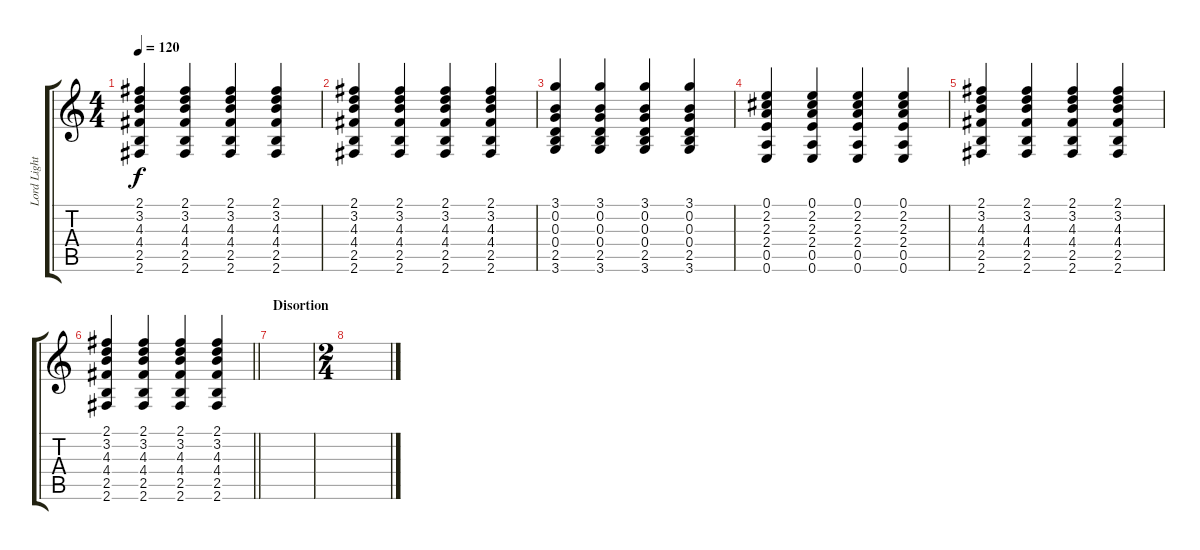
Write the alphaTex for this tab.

\track ("Lord Lightbringer" "Lord Light") {instrument acousticguitarsteel}
\staff {score tabs}
\tuning (E4 B3 G3 D3 A2 E2) {hide}
\ts (4 4)
\tempo 120
\clef g2
\ks c
(2.1 3.2 4.3 4.4 2.5 2.6).4{dy f} (2.1 3.2 4.3 4.4 2.5 2.6).4 (2.1 3.2 4.3 4.4 2.5 2.6).4 (2.1 3.2 4.3 4.4 2.5 2.6).4 |
(2.1 3.2 4.3 4.4 2.5 2.6).4 (2.1 3.2 4.3 4.4 2.5 2.6).4 (2.1 3.2 4.3 4.4 2.5 2.6).4 (2.1 3.2 4.3 4.4 2.5 2.6).4 |
(3.1 0.2 0.3 0.4 2.5 3.6).4 (3.1 0.2 0.3 0.4 2.5 3.6).4 (3.1 0.2 0.3 0.4 2.5 3.6).4 (3.1 0.2 0.3 0.4 2.5 3.6).4 |
(0.1 2.2 2.3 2.4 0.5 0.6).4 (0.1 2.2 2.3 2.4 0.5 0.6).4 (0.1 2.2 2.3 2.4 0.5 0.6).4 (0.1 2.2 2.3 2.4 0.5 0.6).4 |
(2.1 3.2 4.3 4.4 2.5 2.6).4 (2.1 3.2 4.3 4.4 2.5 2.6).4 (2.1 3.2 4.3 4.4 2.5 2.6).4 (2.1 3.2 4.3 4.4 2.5 2.6).4 |
\barLineRight lightlight
(2.1 3.2 4.3 4.4 2.5 2.6).4 (2.1 3.2 4.3 4.4 2.5 2.6).4 (2.1 3.2 4.3 4.4 2.5 2.6).4 (2.1 3.2 4.3 4.4 2.5 2.6).4 |
\section ("" "Disortion")
|
\ts (2 4)
